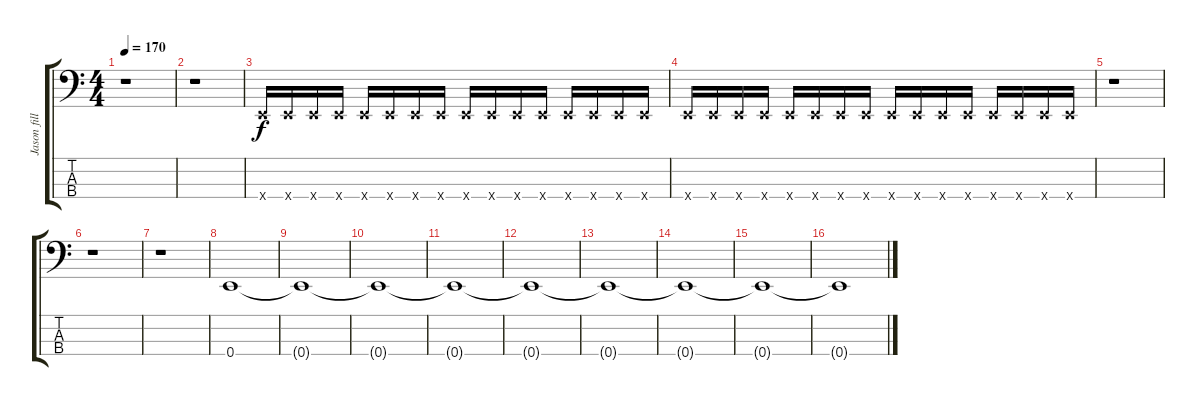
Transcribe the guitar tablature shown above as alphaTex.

\track ("Jason fills" "Jason fill") {instrument electricbassfinger}
\staff {score tabs}
\tuning (G2 D2 A1 E1) {hide}
\ts (4 4)
\tempo 170
\clef f4
\ks c
r.1{dy f} |
r.1 |
0.4{x}.16 0.4{x}.16 0.4{x}.16 0.4{x}.16 0.4{x}.16 0.4{x}.16 0.4{x}.16 0.4{x}.16 0.4{x}.16 0.4{x}.16 0.4{x}.16 0.4{x}.16 0.4{x}.16 0.4{x}.16 0.4{x}.16 0.4{x}.16 |
0.4{x}.16 0.4{x}.16 0.4{x}.16 0.4{x}.16 0.4{x}.16 0.4{x}.16 0.4{x}.16 0.4{x}.16 0.4{x}.16 0.4{x}.16 0.4{x}.16 0.4{x}.16 0.4{x}.16 0.4{x}.16 0.4{x}.16 0.4{x}.16 |
r.1 |
r.1 |
r.1 |
0.4.1 |
0.4{t}.1 |
0.4{t}.1 |
0.4{t}.1 |
0.4{t}.1 |
0.4{t}.1 |
0.4{t}.1 |
0.4{t}.1 |
0.4{t}.1
